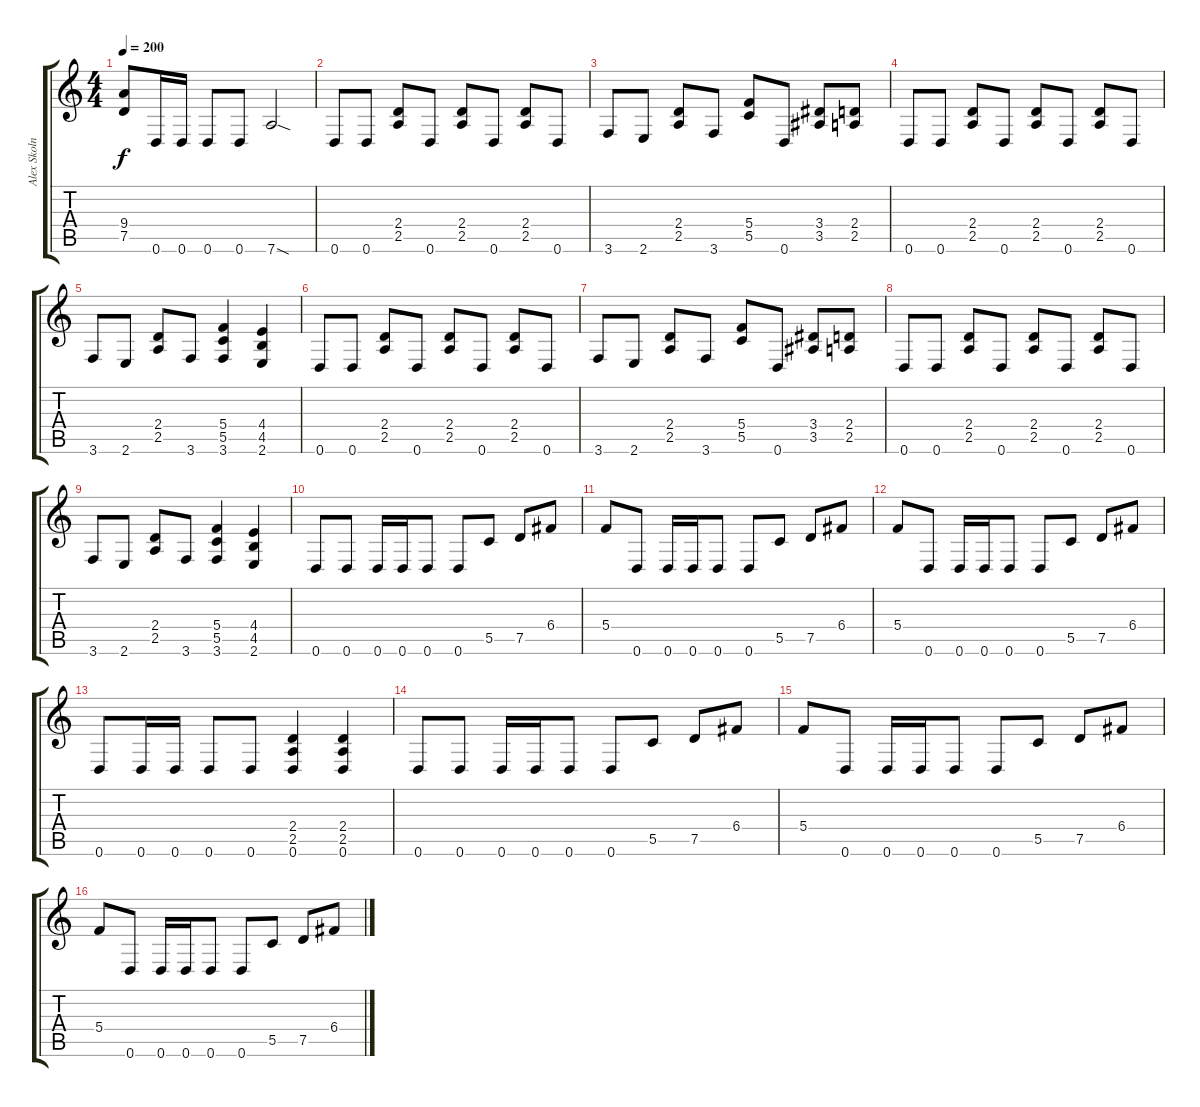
\track ("Alex Skolnick" "Alex Skoln") {instrument distortionguitar}
\staff {score tabs}
\tuning (D4 A3 F3 C3 G2 D2) {hide}
\ts (4 4)
\tempo 200
\clef g2
\ks c
(9.4 7.5).8{dy f} 0.6.16 0.6.16 0.6.8 0.6.8 7.6{sod}.2 |
0.6.8 0.6.8 (2.4 2.5).8 0.6.8 (2.4 2.5).8 0.6.8 (2.4 2.5).8 0.6.8 |
3.6.8 2.6.8 (2.4 2.5).8 3.6.8 (5.4 5.5).8 0.6.8 (3.4 3.5).8 (2.4 2.5).8 |
0.6.8 0.6.8 (2.4 2.5).8 0.6.8 (2.4 2.5).8 0.6.8 (2.4 2.5).8 0.6.8 |
3.6.8 2.6.8 (2.4 2.5).8 3.6.8 (5.4 5.5 3.6).4 (4.4 4.5 2.6).4 |
0.6.8 0.6.8 (2.4 2.5).8 0.6.8 (2.4 2.5).8 0.6.8 (2.4 2.5).8 0.6.8 |
3.6.8 2.6.8 (2.4 2.5).8 3.6.8 (5.4 5.5).8 0.6.8 (3.4 3.5).8 (2.4 2.5).8 |
0.6.8 0.6.8 (2.4 2.5).8 0.6.8 (2.4 2.5).8 0.6.8 (2.4 2.5).8 0.6.8 |
3.6.8 2.6.8 (2.4 2.5).8 3.6.8 (5.4 5.5 3.6).4 (4.4 4.5 2.6).4 |
0.6.8 0.6.8 0.6.16 0.6.16 0.6.8 0.6.8 5.5.8 7.5.8 6.4.8 |
5.4.8 0.6.8 0.6.16 0.6.16 0.6.8 0.6.8 5.5.8 7.5.8 6.4.8 |
5.4.8 0.6.8 0.6.16 0.6.16 0.6.8 0.6.8 5.5.8 7.5.8 6.4.8 |
0.6.8 0.6.16 0.6.16 0.6.8 0.6.8 (2.4 2.5 0.6).4 (2.4 2.5 0.6).4 |
0.6.8 0.6.8 0.6.16 0.6.16 0.6.8 0.6.8 5.5.8 7.5.8 6.4.8 |
5.4.8 0.6.8 0.6.16 0.6.16 0.6.8 0.6.8 5.5.8 7.5.8 6.4.8 |
5.4.8 0.6.8 0.6.16 0.6.16 0.6.8 0.6.8 5.5.8 7.5.8 6.4.8
